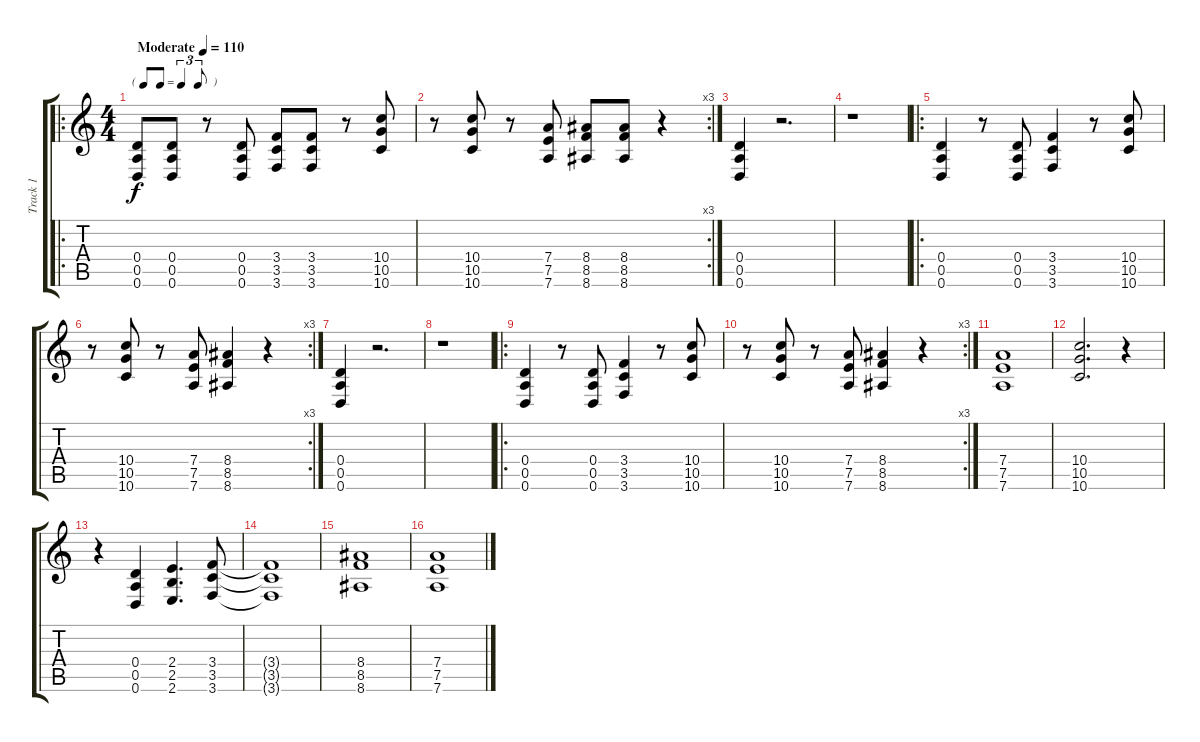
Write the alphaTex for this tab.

\track ("Track 1" "Track 1") {instrument acousticguitarsteel}
\staff {score tabs}
\tuning (E4 B3 G3 D3 A2 D2) {hide}
\ro
\ts (4 4)
\tf triplet8th
\tempo (110 "Moderate")
\clef g2
\ks c
(0.4 0.5 0.6).8{dy f instrument acousticguitarsteel} (0.4 0.5 0.6).8 r.8 (0.4 0.5 0.6).8 (3.4 3.5 3.6).8 (3.4 3.5 3.6).8 r.8 (10.4 10.5 10.6).8 |
\rc 3
r.8 (10.4 10.5 10.6).8 r.8 (7.4 7.5 7.6).8 (8.4 8.5 8.6).8 (8.4 8.5 8.6).8 r.4 |
(0.4 0.5 0.6).4 r.2{d} |
r.1 |
\ro
(0.4 0.5 0.6).4 r.8 (0.4 0.5 0.6).8 (3.4 3.5 3.6).4 r.8 (10.4 10.5 10.6).8 |
\rc 3
r.8 (10.4 10.5 10.6).8 r.8 (7.4 7.5 7.6).8 (8.4 8.5 8.6).4 r.4 |
(0.4 0.5 0.6).4 r.2{d} |
r.1 |
\ro
(0.4 0.5 0.6).4 r.8 (0.4 0.5 0.6).8 (3.4 3.5 3.6).4 r.8 (10.4 10.5 10.6).8 |
\rc 3
r.8 (10.4 10.5 10.6).8 r.8 (7.4 7.5 7.6).8 (8.4 8.5 8.6).4 r.4 |
(7.4 7.5 7.6).1 |
(10.4 10.5 10.6).2{d} r.4 |
r.4 (0.4 0.5 0.6).4 (2.4 2.5 2.6).4{d} (3.4 3.5 3.6).8 |
(3.4{t} 3.5{t} 3.6{t}).1 |
(8.4 8.5 8.6).1 |
(7.4 7.5 7.6).1
